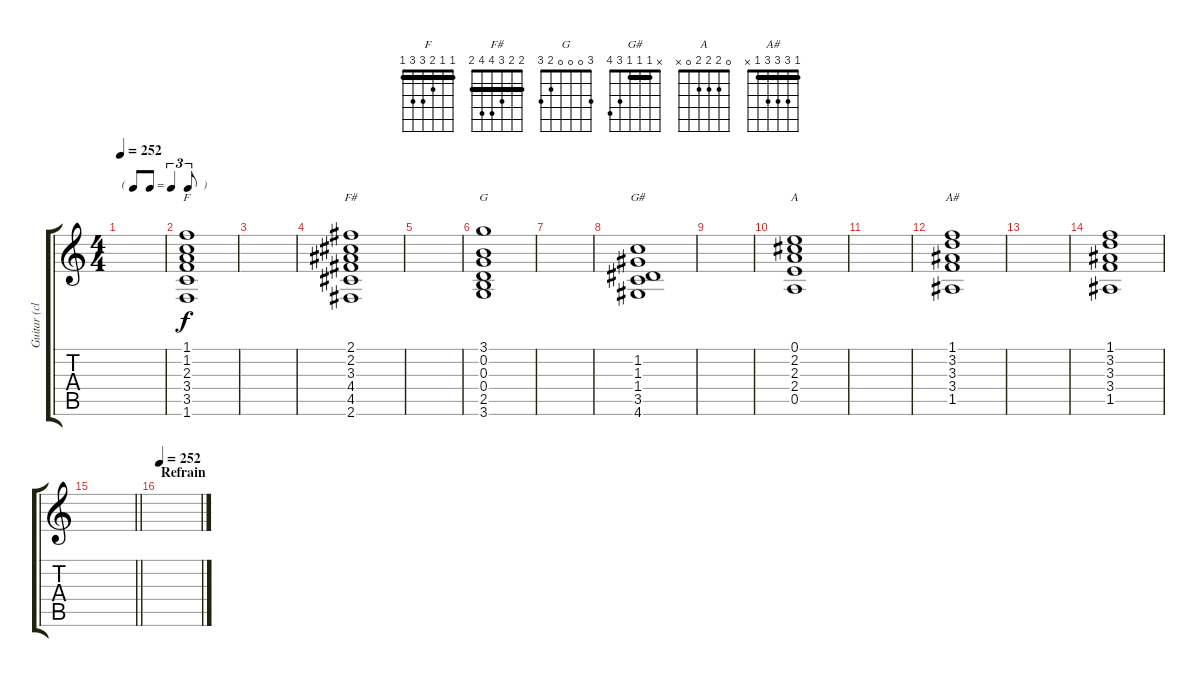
\track ("Guitar (clean)" "Guitar (cl") {instrument distortionguitar}
\staff {score tabs}
\tuning (E4 B3 G3 D3 A2 E2) {hide}
\chord ("F" 1 1 2 3 3 1) {barre 1}
\chord ("F#" 2 2 3 4 4 2) {barre 2}
\chord ("G" 3 0 0 0 2 3)
\chord ("G#" x 1 1 1 3 4) {barre 1}
\chord ("A" 0 2 2 2 0 x)
\chord ("A#" 1 3 3 3 1 x) {barre 1}
\ts (4 4)
\tf triplet8th
\tempo 252
\clef g2
\ks c
|
(1.1 1.2 2.3 3.4 3.5 1.6).1{ch "F"} |
|
(2.1 2.2 3.3 4.4 4.5 2.6).1{ch "F#"} |
|
(3.1 0.2 0.3 0.4 2.5 3.6).1{ch "G"} |
|
(1.2 1.3 1.4 3.5 4.6).1{ch "G#"} |
|
(0.1 2.2 2.3 2.4 0.5).1{ch "A"} |
|
(1.1 3.2 3.3 3.4 1.5).1{ch "A#"} |
|
(1.1 3.2 3.3 3.4 1.5).1 |
\barLineRight lightlight
|
\section ("" "Refrain")
\tempo 252
